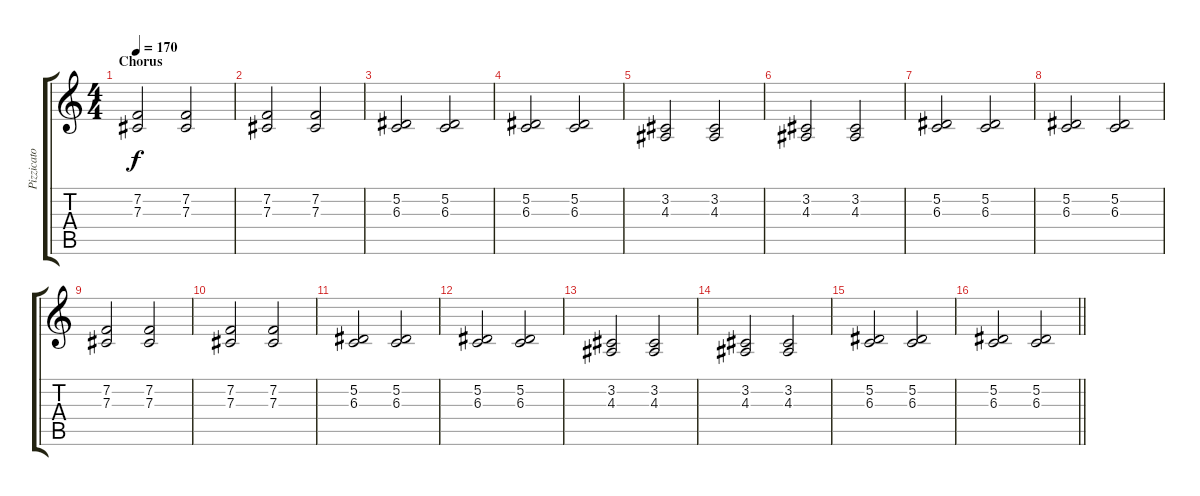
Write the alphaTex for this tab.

\track ("Pizzicato Strings" "Pizzicato ") {instrument pizzicatostrings}
\staff {score tabs}
\tuning (Eb4 Bb3 Gb3 Db3 Ab2 Db2) {hide}
\ts (4 4)
\section ("" "Chorus")
\tempo 170
\clef g2
\ks c
(7.2 7.3).2{dy f} (7.2 7.3).2 |
(7.2 7.3).2 (7.2 7.3).2 |
(5.2 6.3).2 (5.2 6.3).2 |
(5.2 6.3).2 (5.2 6.3).2 |
(3.2 4.3).2 (3.2 4.3).2 |
(3.2 4.3).2 (3.2 4.3).2 |
(5.2 6.3).2 (5.2 6.3).2 |
(5.2 6.3).2 (5.2 6.3).2 |
(7.2 7.3).2 (7.2 7.3).2 |
(7.2 7.3).2 (7.2 7.3).2 |
(5.2 6.3).2 (5.2 6.3).2 |
(5.2 6.3).2 (5.2 6.3).2 |
(3.2 4.3).2 (3.2 4.3).2 |
(3.2 4.3).2 (3.2 4.3).2 |
(5.2 6.3).2 (5.2 6.3).2 |
\barLineRight lightlight
(5.2 6.3).2 (5.2 6.3).2
